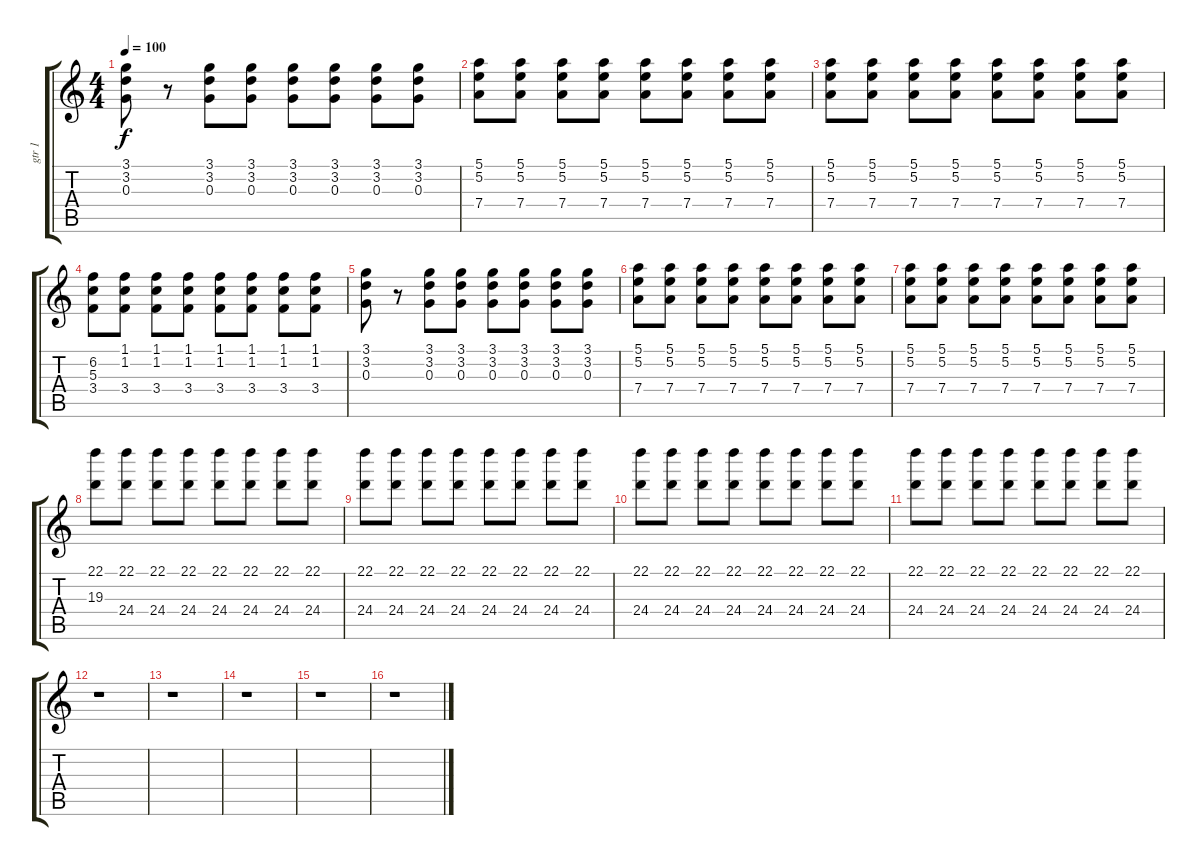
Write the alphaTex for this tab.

\track ("gtr 1" "gtr 1") {instrument distortionguitar}
\staff {score tabs}
\tuning (E4 B3 G3 D3 A2 E2) {hide}
\ts (4 4)
\tempo 100
\clef g2
\ks c
(3.1 3.2 0.3).8{dy f} r.8 (3.1 3.2 0.3).8 (3.1 3.2 0.3).8 (3.1 3.2 0.3).8 (3.1 3.2 0.3).8 (3.1 3.2 0.3).8 (3.1 3.2 0.3).8 |
(5.1 5.2 7.4).8 (5.1 5.2 7.4).8 (5.1 5.2 7.4).8 (5.1 5.2 7.4).8 (5.1 5.2 7.4).8 (5.1 5.2 7.4).8 (5.1 5.2 7.4).8 (5.1 5.2 7.4).8 |
(5.1 5.2 7.4).8 (5.1 5.2 7.4).8 (5.1 5.2 7.4).8 (5.1 5.2 7.4).8 (5.1 5.2 7.4).8 (5.1 5.2 7.4).8 (5.1 5.2 7.4).8 (5.1 5.2 7.4).8 |
(6.2 5.3 3.4).8 (1.1 1.2 3.4).8 (1.1 1.2 3.4).8 (1.1 1.2 3.4).8 (1.1 1.2 3.4).8 (1.1 1.2 3.4).8 (1.1 1.2 3.4).8 (1.1 1.2 3.4).8 |
(3.1 3.2 0.3).8 r.8 (3.1 3.2 0.3).8 (3.1 3.2 0.3).8 (3.1 3.2 0.3).8 (3.1 3.2 0.3).8 (3.1 3.2 0.3).8 (3.1 3.2 0.3).8 |
(5.1 5.2 7.4).8 (5.1 5.2 7.4).8 (5.1 5.2 7.4).8 (5.1 5.2 7.4).8 (5.1 5.2 7.4).8 (5.1 5.2 7.4).8 (5.1 5.2 7.4).8 (5.1 5.2 7.4).8 |
(5.1 5.2 7.4).8 (5.1 5.2 7.4).8 (5.1 5.2 7.4).8 (5.1 5.2 7.4).8 (5.1 5.2 7.4).8 (5.1 5.2 7.4).8 (5.1 5.2 7.4).8 (5.1 5.2 7.4).8 |
(22.1 19.3).8 (22.1 24.4).8 (22.1 24.4).8 (22.1 24.4).8 (22.1 24.4).8 (22.1 24.4).8 (22.1 24.4).8 (22.1 24.4).8 |
(22.1 24.4).8 (22.1 24.4).8 (22.1 24.4).8 (22.1 24.4).8 (22.1 24.4).8 (22.1 24.4).8 (22.1 24.4).8 (22.1 24.4).8 |
(22.1 24.4).8 (22.1 24.4).8 (22.1 24.4).8 (22.1 24.4).8 (22.1 24.4).8 (22.1 24.4).8 (22.1 24.4).8 (22.1 24.4).8 |
(22.1 24.4).8 (22.1 24.4).8 (22.1 24.4).8 (22.1 24.4).8 (22.1 24.4).8 (22.1 24.4).8 (22.1 24.4).8 (22.1 24.4).8 |
r.1 |
r.1 |
r.1 |
r.1 |
r.1
